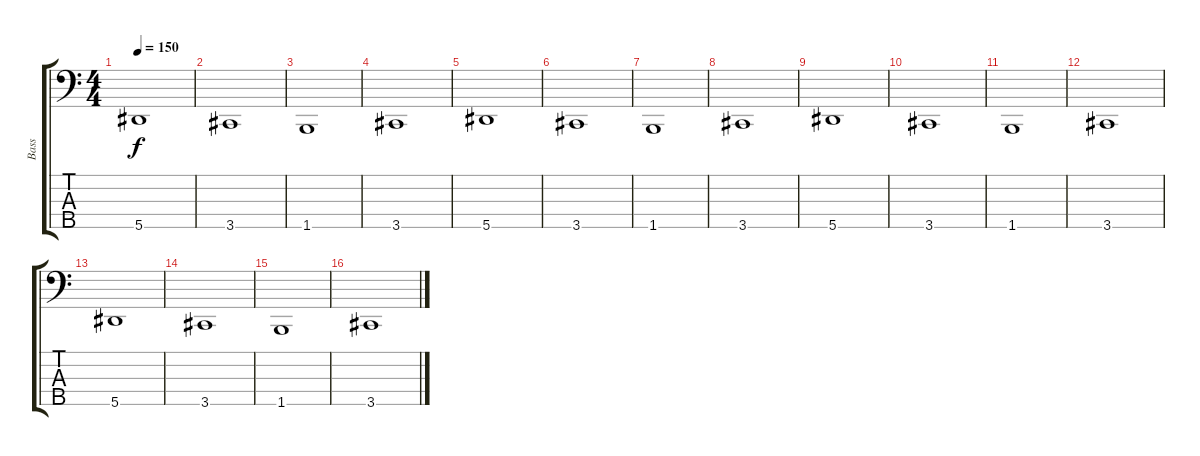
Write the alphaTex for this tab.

\track ("Bass" "Bass") {instrument electricbassfinger}
\staff {score tabs}
\tuning (Ab2 Eb2 Bb1 F1 Bb0) {hide}
\ts (4 4)
\tempo 150
\clef f4
\ks c
5.5.1{dy f} |
3.5.1 |
1.5.1 |
3.5.1 |
5.5.1 |
3.5.1 |
1.5.1 |
3.5.1 |
5.5.1 |
3.5.1 |
1.5.1 |
3.5.1 |
5.5.1 |
3.5.1 |
1.5.1 |
3.5.1
